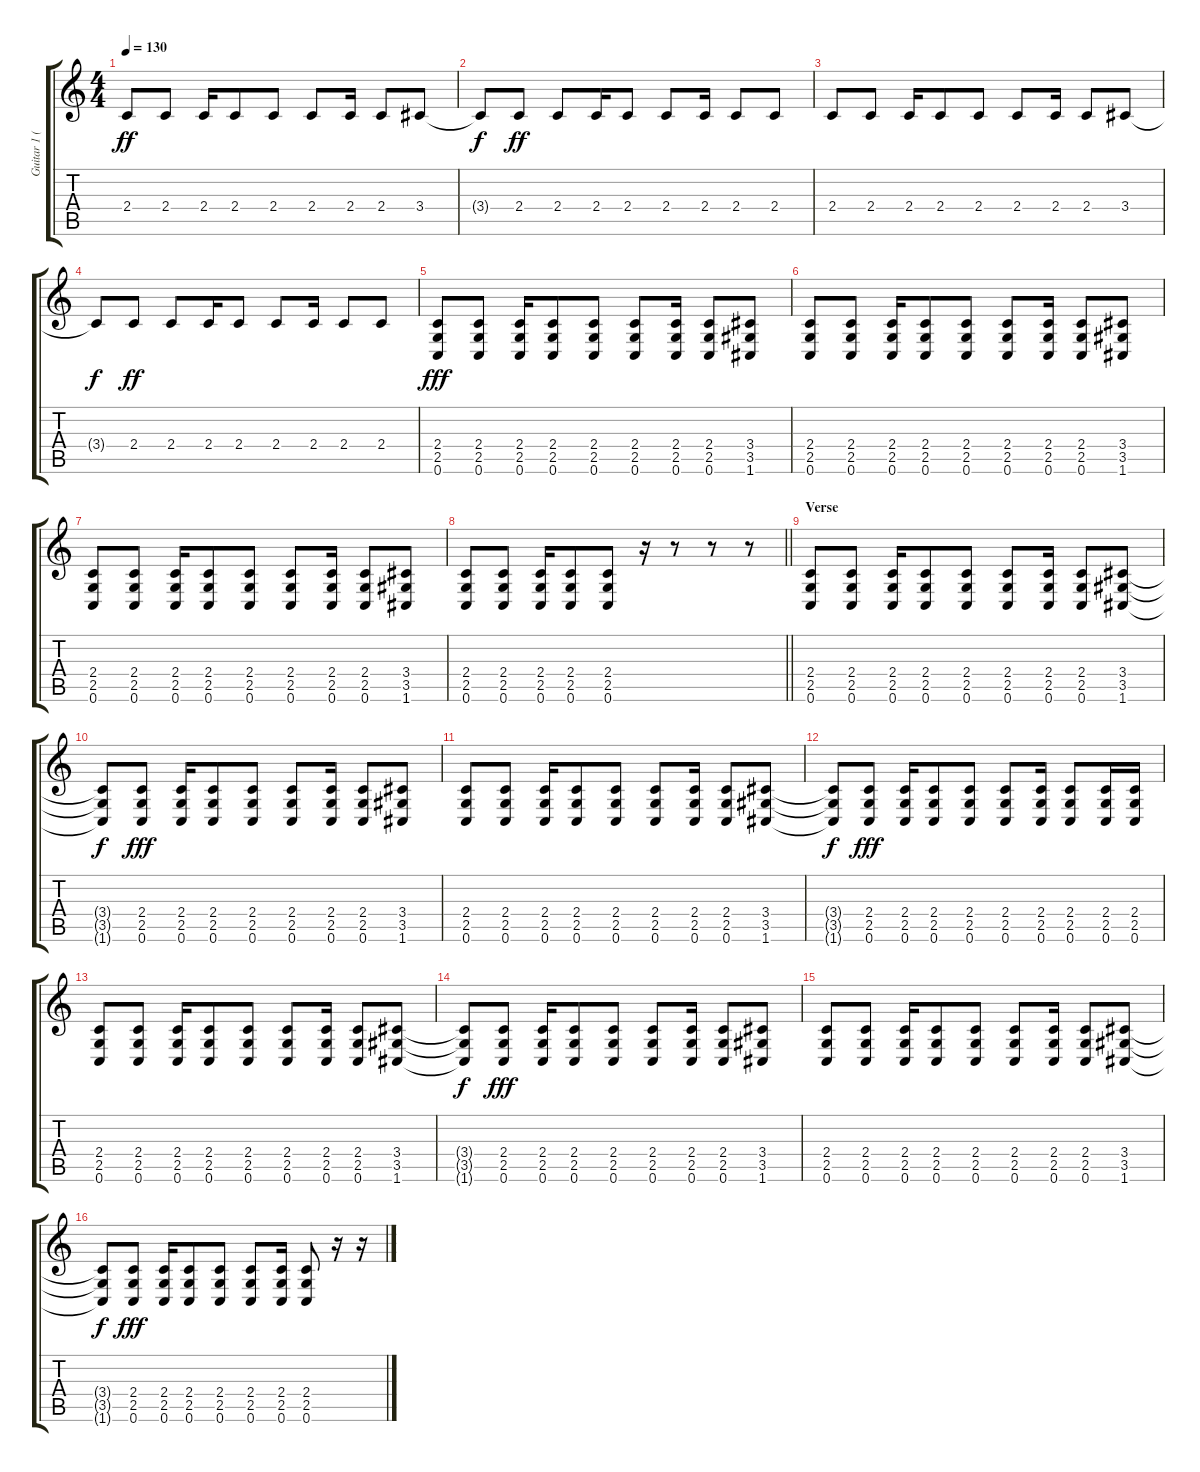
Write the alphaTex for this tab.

\track ("Guitar 1 (Steph)" "Guitar 1 (") {instrument overdrivenguitar}
\staff {score tabs}
\tuning (C4 G3 Eb3 Bb2 F2 C2) {hide}
\ts (4 4)
\tempo 130
\clef g2
\ks c
2.4.8{dy ff} 2.4.8 2.4.16 2.4.8 2.4.8 2.4.8 2.4.16 2.4.8 3.4.8 |
3.4{t}.8{dy f} 2.4.8{dy ff} 2.4.8 2.4.16 2.4.8 2.4.8 2.4.16 2.4.8 2.4.8 |
2.4.8 2.4.8 2.4.16 2.4.8 2.4.8 2.4.8 2.4.16 2.4.8 3.4.8 |
3.4{t}.8{dy f} 2.4.8{dy ff} 2.4.8 2.4.16 2.4.8 2.4.8 2.4.16 2.4.8 2.4.8 |
(2.4 2.5 0.6).8{dy fff volume 13 instrument overdrivenguitar} (2.4 2.5 0.6).8 (2.4 2.5 0.6).16 (2.4 2.5 0.6).8 (2.4 2.5 0.6).8 (2.4 2.5 0.6).8 (2.4 2.5 0.6).16 (2.4 2.5 0.6).8 (3.4 3.5 1.6).8 |
(2.4 2.5 0.6).8 (2.4 2.5 0.6).8 (2.4 2.5 0.6).16 (2.4 2.5 0.6).8 (2.4 2.5 0.6).8 (2.4 2.5 0.6).8 (2.4 2.5 0.6).16 (2.4 2.5 0.6).8 (3.4 3.5 1.6).8 |
(2.4 2.5 0.6).8 (2.4 2.5 0.6).8 (2.4 2.5 0.6).16 (2.4 2.5 0.6).8 (2.4 2.5 0.6).8 (2.4 2.5 0.6).8 (2.4 2.5 0.6).16 (2.4 2.5 0.6).8 (3.4 3.5 1.6).8 |
\barLineRight lightlight
(2.4 2.5 0.6).8 (2.4 2.5 0.6).8 (2.4 2.5 0.6).16 (2.4 2.5 0.6).8 (2.4 2.5 0.6).8 r.16 r.8 r.8 r.8 |
\section ("" "Verse")
(2.4 2.5 0.6).8 (2.4 2.5 0.6).8 (2.4 2.5 0.6).16 (2.4 2.5 0.6).8 (2.4 2.5 0.6).8 (2.4 2.5 0.6).8 (2.4 2.5 0.6).16 (2.4 2.5 0.6).8 (3.4 3.5 1.6).8 |
(3.4{t} 3.5{t} 1.6{t}).8{dy f} (2.4 2.5 0.6).8{dy fff} (2.4 2.5 0.6).16 (2.4 2.5 0.6).8 (2.4 2.5 0.6).8 (2.4 2.5 0.6).8 (2.4 2.5 0.6).16 (2.4 2.5 0.6).8 (3.4 3.5 1.6).8 |
(2.4 2.5 0.6).8 (2.4 2.5 0.6).8 (2.4 2.5 0.6).16 (2.4 2.5 0.6).8 (2.4 2.5 0.6).8 (2.4 2.5 0.6).8 (2.4 2.5 0.6).16 (2.4 2.5 0.6).8 (3.4 3.5 1.6).8 |
(3.4{t} 3.5{t} 1.6{t}).8{dy f} (2.4 2.5 0.6).8{dy fff} (2.4 2.5 0.6).16 (2.4 2.5 0.6).8 (2.4 2.5 0.6).8 (2.4 2.5 0.6).8 (2.4 2.5 0.6).16 (2.4 2.5 0.6).8 (2.4 2.5 0.6).16 (2.4 2.5 0.6).16 |
(2.4 2.5 0.6).8 (2.4 2.5 0.6).8 (2.4 2.5 0.6).16 (2.4 2.5 0.6).8 (2.4 2.5 0.6).8 (2.4 2.5 0.6).8 (2.4 2.5 0.6).16 (2.4 2.5 0.6).8 (3.4 3.5 1.6).8 |
(3.4{t} 3.5{t} 1.6{t}).8{dy f} (2.4 2.5 0.6).8{dy fff} (2.4 2.5 0.6).16 (2.4 2.5 0.6).8 (2.4 2.5 0.6).8 (2.4 2.5 0.6).8 (2.4 2.5 0.6).16 (2.4 2.5 0.6).8 (3.4 3.5 1.6).8 |
(2.4 2.5 0.6).8 (2.4 2.5 0.6).8 (2.4 2.5 0.6).16 (2.4 2.5 0.6).8 (2.4 2.5 0.6).8 (2.4 2.5 0.6).8 (2.4 2.5 0.6).16 (2.4 2.5 0.6).8 (3.4 3.5 1.6).8 |
(3.4{t} 3.5{t} 1.6{t}).8{dy f} (2.4 2.5 0.6).8{dy fff} (2.4 2.5 0.6).16 (2.4 2.5 0.6).8 (2.4 2.5 0.6).8 (2.4 2.5 0.6).8 (2.4 2.5 0.6).16 (2.4 2.5 0.6).8 r.16 r.16
